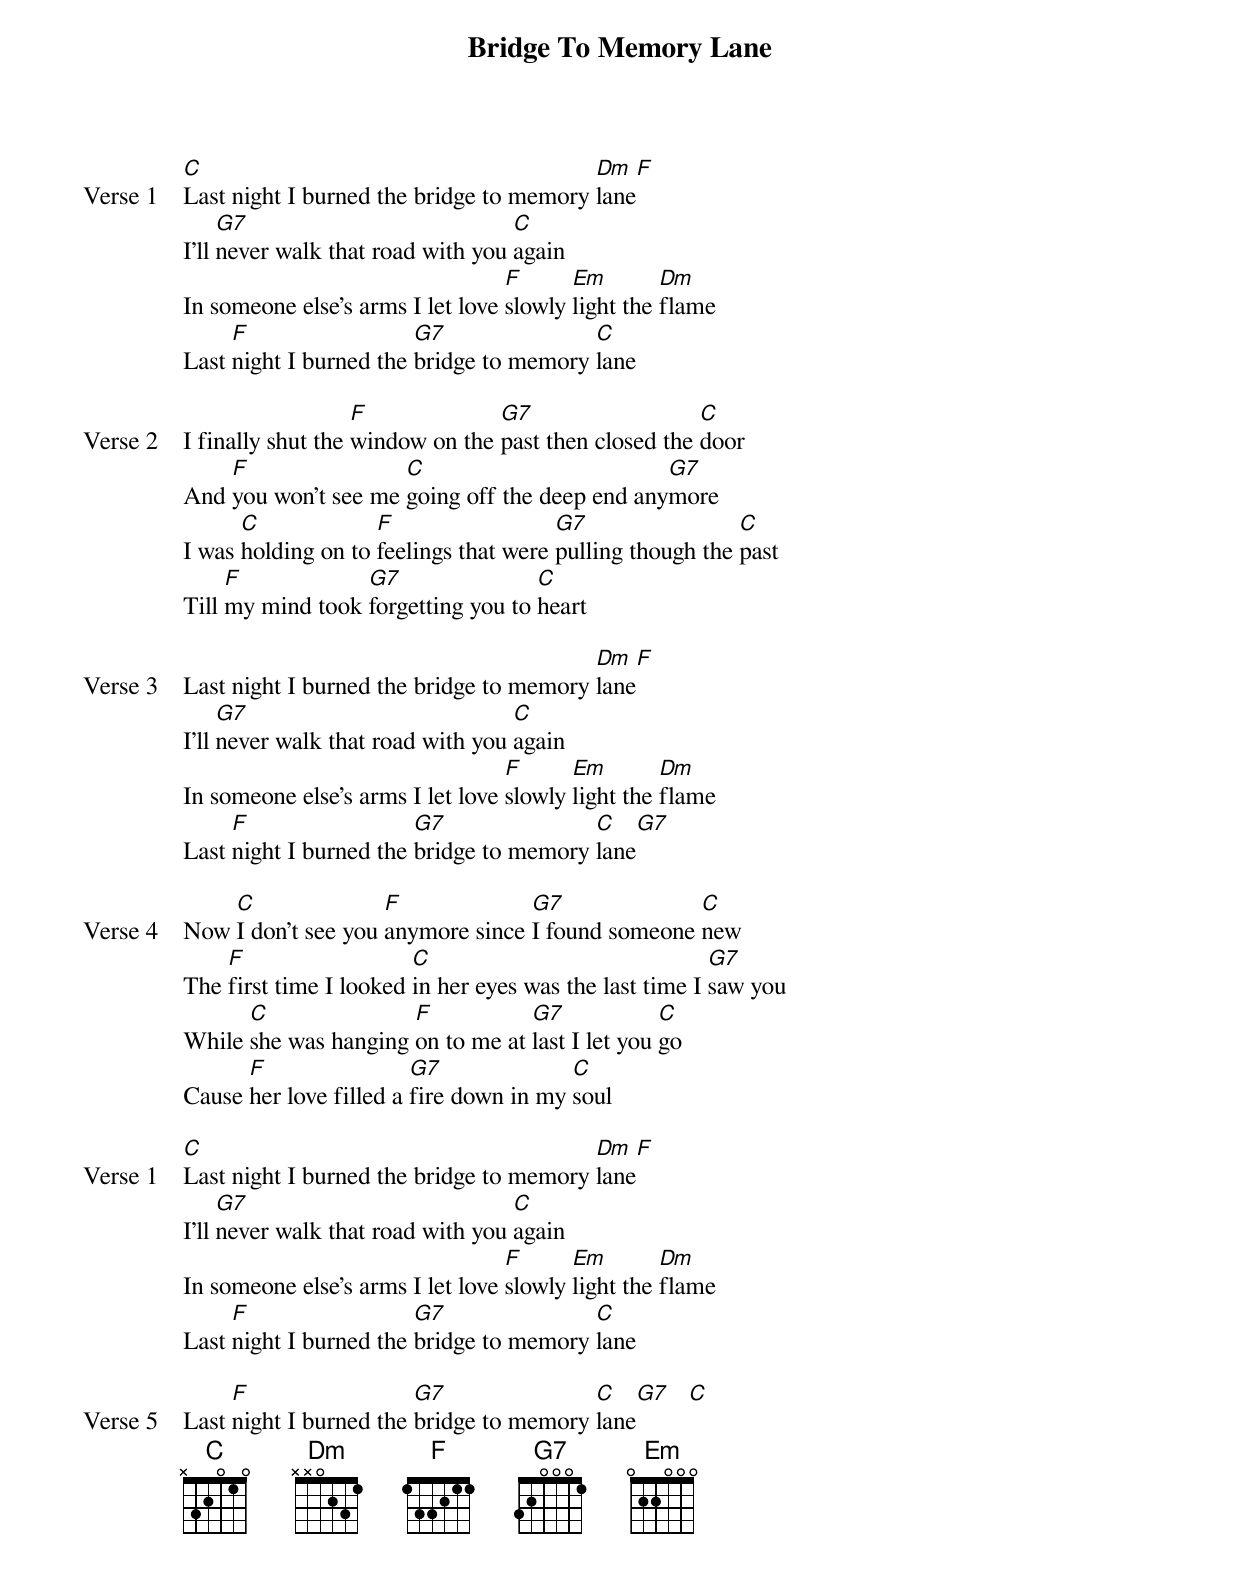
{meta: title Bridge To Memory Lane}
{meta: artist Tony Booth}
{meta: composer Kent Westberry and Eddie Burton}

{start_of_verse: Verse 1}
[C]Last night I burned the bridge to memory [Dm]lane[F]
I'll [G7]never walk that road with you [C]again
In someone else's arms I let love [F]slowly [Em]light the [Dm]flame
Last [F]night I burned the [G7]bridge to memory [C]lane
{end_of_verse}

{start_of_verse: Verse 2}
I finally shut the [F]window on the [G7]past then closed the [C]door
And [F]you won't see me [C]going off the deep end any[G7]more
I was [C]holding on to [F]feelings that were [G7]pulling though the [C]past
Till [F]my mind took [G7]forgetting you to [C]heart
{end_of_verse}

{start_of_verse: Verse 3}
Last night I burned the bridge to memory [Dm]lane[F]
I'll [G7]never walk that road with you [C]again
In someone else's arms I let love [F]slowly [Em]light the [Dm]flame
Last [F]night I burned the [G7]bridge to memory [C]lane[G7]
{end_of_verse}

{start_of_verse: Verse 4}
Now [C]I don't see you [F]anymore since [G7]I found someone [C]new
The [F]first time I looked [C]in her eyes was the last time I [G7]saw you
While [C]she was hanging [F]on to me at [G7]last I let you [C]go
Cause [F]her love filled a [G7]fire down in my [C]soul
{end_of_verse}

{start_of_verse: Verse 1}
[C]Last night I burned the bridge to memory [Dm]lane[F]
I'll [G7]never walk that road with you [C]again
In someone else's arms I let love [F]slowly [Em]light the [Dm]flame
Last [F]night I burned the [G7]bridge to memory [C]lane
{end_of_verse}

{start_of_verse: Verse 5}
Last [F]night I burned the [G7]bridge to memory [C]lane[G7]   [C]
{end_of_verse}
